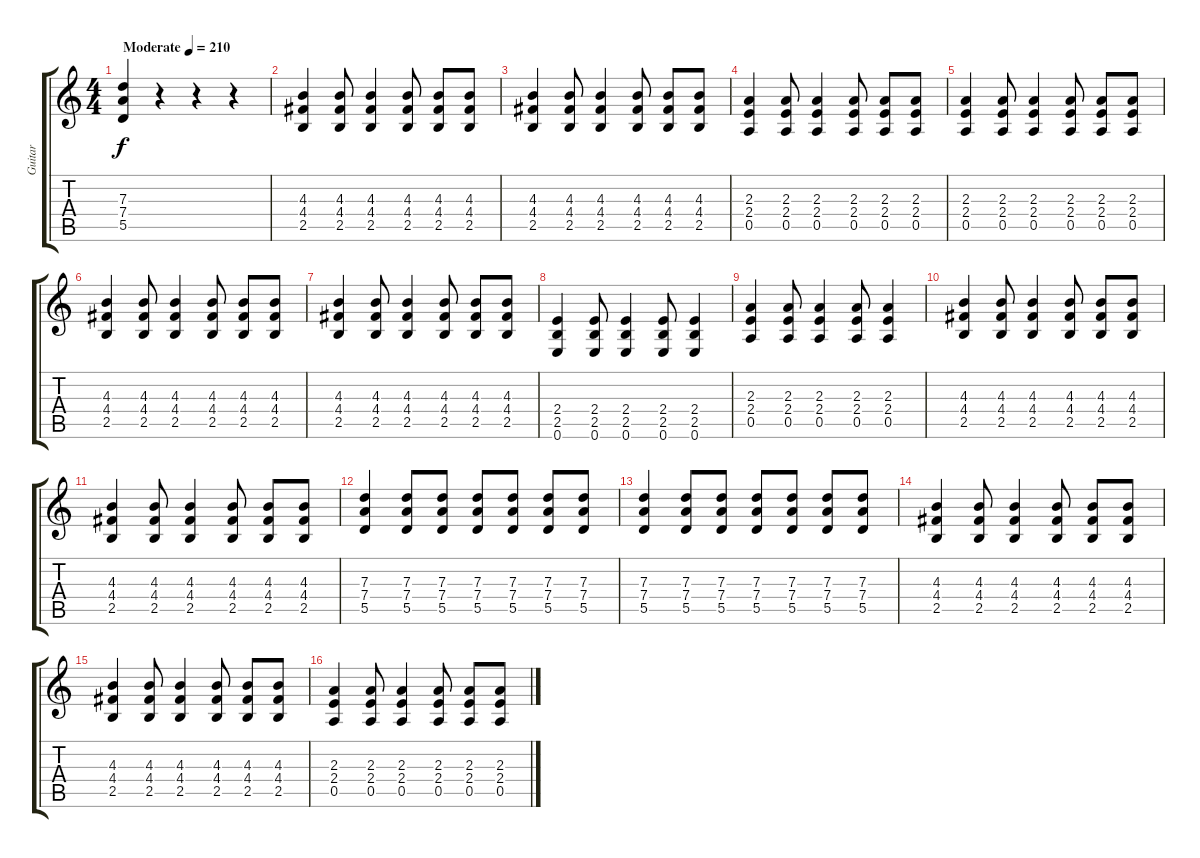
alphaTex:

\track ("Guitar" "Guitar") {instrument overdrivenguitar}
\staff {score tabs}
\tuning (E4 B3 G3 D3 A2 E2) {hide}
\ts (4 4)
\tempo (210 "Moderate")
\clef g2
\ks c
(7.3 7.4 5.5).4{dy f instrument overdrivenguitar} r.4 r.4 r.4 |
(4.3 4.4 2.5).4 (4.3 4.4 2.5).8 (4.3 4.4 2.5).4 (4.3 4.4 2.5).8 (4.3 4.4 2.5).8 (4.3 4.4 2.5).8 |
(4.3 4.4 2.5).4 (4.3 4.4 2.5).8 (4.3 4.4 2.5).4 (4.3 4.4 2.5).8 (4.3 4.4 2.5).8 (4.3 4.4 2.5).8 |
(2.3 2.4 0.5).4 (2.3 2.4 0.5).8 (2.3 2.4 0.5).4 (2.3 2.4 0.5).8 (2.3 2.4 0.5).8 (2.3 2.4 0.5).8 |
(2.3 2.4 0.5).4 (2.3 2.4 0.5).8 (2.3 2.4 0.5).4 (2.3 2.4 0.5).8 (2.3 2.4 0.5).8 (2.3 2.4 0.5).8 |
(4.3 4.4 2.5).4 (4.3 4.4 2.5).8 (4.3 4.4 2.5).4 (4.3 4.4 2.5).8 (4.3 4.4 2.5).8 (4.3 4.4 2.5).8 |
(4.3 4.4 2.5).4 (4.3 4.4 2.5).8 (4.3 4.4 2.5).4 (4.3 4.4 2.5).8 (4.3 4.4 2.5).8 (4.3 4.4 2.5).8 |
(2.4 2.5 0.6).4 (2.4 2.5 0.6).8 (2.4 2.5 0.6).4 (2.4 2.5 0.6).8 (2.4 2.5 0.6).4 |
(2.3 2.4 0.5).4 (2.3 2.4 0.5).8 (2.3 2.4 0.5).4 (2.3 2.4 0.5).8 (2.3 2.4 0.5).4 |
(4.3 4.4 2.5).4 (4.3 4.4 2.5).8 (4.3 4.4 2.5).4 (4.3 4.4 2.5).8 (4.3 4.4 2.5).8 (4.3 4.4 2.5).8 |
(4.3 4.4 2.5).4 (4.3 4.4 2.5).8 (4.3 4.4 2.5).4 (4.3 4.4 2.5).8 (4.3 4.4 2.5).8 (4.3 4.4 2.5).8 |
(7.3 7.4 5.5).4 (7.3 7.4 5.5).8 (7.3 7.4 5.5).8 (7.3 7.4 5.5).8 (7.3 7.4 5.5).8 (7.3 7.4 5.5).8 (7.3 7.4 5.5).8 |
(7.3 7.4 5.5).4 (7.3 7.4 5.5).8 (7.3 7.4 5.5).8 (7.3 7.4 5.5).8 (7.3 7.4 5.5).8 (7.3 7.4 5.5).8 (7.3 7.4 5.5).8 |
(4.3 4.4 2.5).4 (4.3 4.4 2.5).8 (4.3 4.4 2.5).4 (4.3 4.4 2.5).8 (4.3 4.4 2.5).8 (4.3 4.4 2.5).8 |
(4.3 4.4 2.5).4 (4.3 4.4 2.5).8 (4.3 4.4 2.5).4 (4.3 4.4 2.5).8 (4.3 4.4 2.5).8 (4.3 4.4 2.5).8 |
(2.3 2.4 0.5).4 (2.3 2.4 0.5).8 (2.3 2.4 0.5).4 (2.3 2.4 0.5).8 (2.3 2.4 0.5).8 (2.3 2.4 0.5).8
